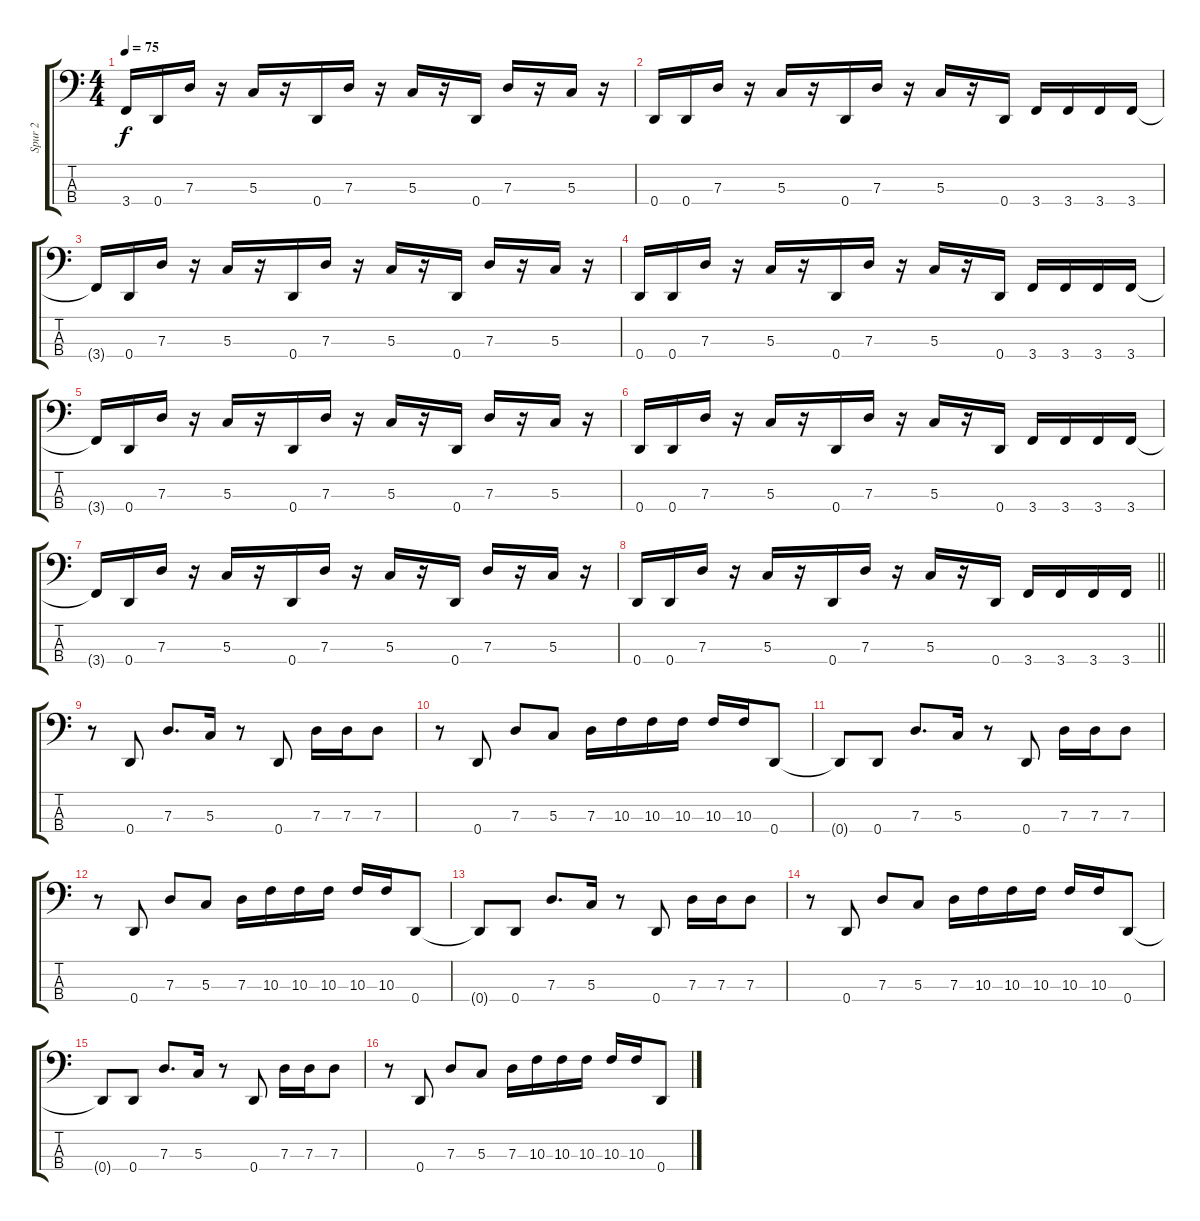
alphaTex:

\track ("Spur 2" "Spur 2") {instrument electricbasspick}
\staff {score tabs}
\tuning (F2 C2 G1 D1) {hide}
\ts (4 4)
\tempo 75
\clef f4
\ks c
3.4{t}.16{dy f} 0.4.16 7.3.16 r.16 5.3.16 r.16 0.4.16 7.3.16 r.16 5.3.16 r.16 0.4.16 7.3.16 r.16 5.3.16 r.16 |
0.4.16 0.4.16 7.3.16 r.16 5.3.16 r.16 0.4.16 7.3.16 r.16 5.3.16 r.16 0.4.16 3.4.16 3.4.16 3.4.16 3.4.16 |
3.4{t}.16 0.4.16 7.3.16 r.16 5.3.16 r.16 0.4.16 7.3.16 r.16 5.3.16 r.16 0.4.16 7.3.16 r.16 5.3.16 r.16 |
0.4.16 0.4.16 7.3.16 r.16 5.3.16 r.16 0.4.16 7.3.16 r.16 5.3.16 r.16 0.4.16 3.4.16 3.4.16 3.4.16 3.4.16 |
3.4{t}.16 0.4.16 7.3.16 r.16 5.3.16 r.16 0.4.16 7.3.16 r.16 5.3.16 r.16 0.4.16 7.3.16 r.16 5.3.16 r.16 |
0.4.16 0.4.16 7.3.16 r.16 5.3.16 r.16 0.4.16 7.3.16 r.16 5.3.16 r.16 0.4.16 3.4.16 3.4.16 3.4.16 3.4.16 |
3.4{t}.16 0.4.16 7.3.16 r.16 5.3.16 r.16 0.4.16 7.3.16 r.16 5.3.16 r.16 0.4.16 7.3.16 r.16 5.3.16 r.16 |
\barLineRight lightlight
0.4.16 0.4.16 7.3.16 r.16 5.3.16 r.16 0.4.16 7.3.16 r.16 5.3.16 r.16 0.4.16 3.4.16 3.4.16 3.4.16 3.4.16 |
r.8 0.4.8 7.3.8{d} 5.3.16 r.8 0.4.8 7.3.16 7.3.16 7.3.8 |
r.8 0.4.8 7.3.8 5.3.8 7.3.16 10.3.16 10.3.16 10.3.16 10.3.16 10.3.16 0.4.8 |
0.4{t}.8 0.4.8 7.3.8{d} 5.3.16 r.8 0.4.8 7.3.16 7.3.16 7.3.8 |
r.8 0.4.8 7.3.8 5.3.8 7.3.16 10.3.16 10.3.16 10.3.16 10.3.16 10.3.16 0.4.8 |
0.4{t}.8 0.4.8 7.3.8{d} 5.3.16 r.8 0.4.8 7.3.16 7.3.16 7.3.8 |
r.8 0.4.8 7.3.8 5.3.8 7.3.16 10.3.16 10.3.16 10.3.16 10.3.16 10.3.16 0.4.8 |
0.4{t}.8 0.4.8 7.3.8{d} 5.3.16 r.8 0.4.8 7.3.16 7.3.16 7.3.8 |
r.8 0.4.8 7.3.8 5.3.8 7.3.16 10.3.16 10.3.16 10.3.16 10.3.16 10.3.16 0.4.8
